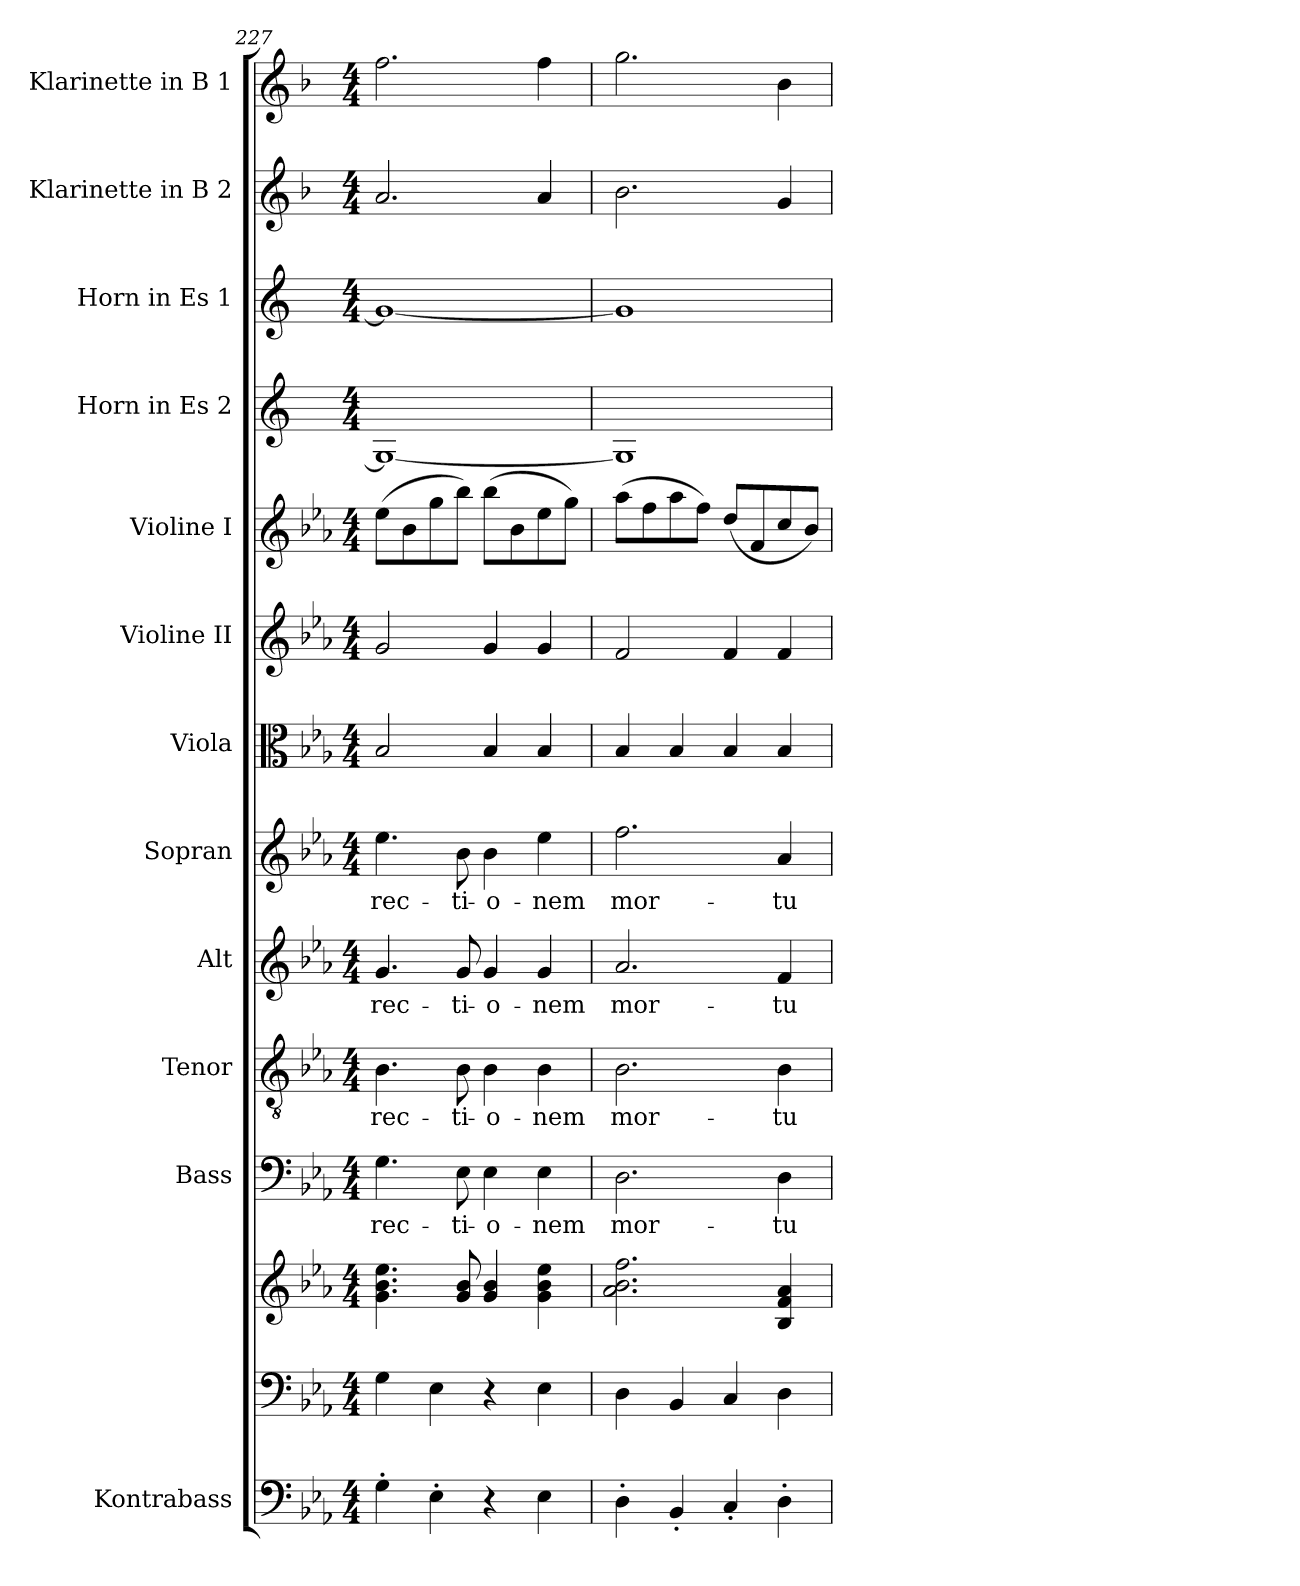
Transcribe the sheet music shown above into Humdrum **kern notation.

**kern	**kern	**kern	**kern	**text	**kern	**text	**kern	**text	**kern	**text	**kern	**kern	**kern	**kern	**kern	**kern	**kern
*part13	*part12	*part12	*part11	*part11	*part10	*part10	*part9	*part9	*part8	*part8	*part7	*part6	*part5	*part4	*part3	*part2	*part1
*staff14	*staff13	*staff12	*staff11	*staff11	*staff10	*staff10	*staff9	*staff9	*staff8	*staff8	*staff7	*staff6	*staff5	*staff4	*staff3	*staff2	*staff1
*I"Kontrabass	*	*	*I"Bass	*	*I"Tenor	*	*I"Alt	*	*I"Sopran	*	*I"Viola	*I"Violine II	*I"Violine I	*I"Horn in Es 2	*I"Horn in Es 1	*I"Klarinette in B 2	*I"Klarinette in B 1
*I'Kb.	*	*	*I'B	*	*I'T	*	*I'A	*	*I'S	*	*I'Vla.	*I'Vl. II	*I'Vl. I	*I'Hrn. 2	*I'Hrn. 1	*	*
*clefF4	*clefF4	*clefG2	*clefF4	*	*clefGv2	*	*clefG2	*	*clefG2	*	*clefC3	*clefG2	*clefG2	*clefG2	*clefG2	*clefG2	*clefG2
*ITrd7c12	*	*	*	*	*	*	*	*	*	*	*	*	*	*ITrd5c9	*ITrd5c9	*ITrd1c2	*ITrd1c2
*k[b-e-a-]	*k[b-e-a-]	*k[b-e-a-]	*k[b-e-a-]	*	*k[b-e-a-]	*	*k[b-e-a-]	*	*k[b-e-a-]	*	*k[b-e-a-]	*k[b-e-a-]	*k[b-e-a-]	*k[b-e-a-]	*k[b-e-a-]	*k[b-e-a-]	*k[b-e-a-]
*E-:	*E-:	*E-:	*E-:	*	*E-:	*	*E-:	*	*E-:	*	*E-:	*E-:	*E-:	*E-:	*E-:	*E-:	*E-:
*M4/4	*M4/4	*M4/4	*M4/4	*	*M4/4	*	*M4/4	*	*M4/4	*	*M4/4	*M4/4	*M4/4	*M4/4	*M4/4	*M4/4	*M4/4
=227	=227	=227	=227	=227	=227	=227	=227	=227	=227	=227	=227	=227	=227	=227	=227	=227	=227
!	!	!	!	!LO:LY:b	!	!LO:LY:b	!	!LO:LY:b	!	!LO:LY:b	!	!	!	!	!	!	!
4GG'>\	4G\	4.g\ 4.b-\ 4.ee-\	4.G\	-rec-	4.B-\	-rec-	4.g/	-rec-	4.ee-\	-rec-	2B-/	2g/	(>8ee-\L	1BB-_	1B-_	2.g/	2.ee-\
.	.	.	.	.	.	.	.	.	.	.	.	.	8b-\	.	.	.	.
4EE-'>\	4E-\	.	.	.	.	.	.	.	.	.	.	.	8gg\	.	.	.	.
!	!	!	!	!LO:LY:b	!	!LO:LY:b	!	!LO:LY:b	!	!LO:LY:b	!	!	!	!	!	!	!
.	.	8g/ 8b-/	8E-\	-ti-	8B-\	-ti-	8g/	-ti-	8b-\	-ti-	.	.	8bb-\J)	.	.	.	.
!	!	!	!	!LO:LY:b	!	!LO:LY:b	!	!LO:LY:b	!	!LO:LY:b	!	!	!	!	!	!	!
4r	4r	4g/ 4b-/	4E-\	-o-	4B-\	-o-	4g/	-o-	4b-\	-o-	4B-/	4g/	(>8bb-\L	.	.	.	.
.	.	.	.	.	.	.	.	.	.	.	.	.	8b-\	.	.	.	.
!	!	!	!	!LO:LY:b	!	!LO:LY:b	!	!LO:LY:b	!	!LO:LY:b	!	!	!	!	!	!	!
4EE-\	4E-\	4g\ 4b-\ 4ee-\	4E-\	-nem	4B-\	-nem	4g/	-nem	4ee-\	-nem	4B-/	4g/	8ee-\	.	.	4g/	4ee-\
.	.	.	.	.	.	.	.	.	.	.	.	.	8gg\J)	.	.	.	.
!!LO:PB:g=z
=228	=228	=228	=228	=228	=228	=228	=228	=228	=228	=228	=228	=228	=228	=228	=228	=228	=228
!	!	!	!	!LO:LY:b	!	!LO:LY:b	!	!LO:LY:b	!	!LO:LY:b	!	!	!	!	!	!	!
4DD'>\	4D\	2.a-\ 2.b-\ 2.ff\	2.D\	mor-	2.B-\	mor-	2.a-/	mor-	2.ff\	mor-	4B-/	2f/	(>8aa-\L	1BB-]	1B-]	2.a-\	2.ff\
.	.	.	.	.	.	.	.	.	.	.	.	.	8ff\	.	.	.	.
4BBB-'</	4BB-/	.	.	.	.	.	.	.	.	.	4B-/	.	8aa-\	.	.	.	.
.	.	.	.	.	.	.	.	.	.	.	.	.	8ff\J)	.	.	.	.
4CC'</	4C/	.	.	.	.	.	.	.	.	.	4B-/	4f/	(<8dd/L	.	.	.	.
.	.	.	.	.	.	.	.	.	.	.	.	.	8f/	.	.	.	.
!	!	!	!	!LO:LY:b	!	!LO:LY:b	!	!LO:LY:b	!	!LO:LY:b	!	!	!	!	!	!	!
4DD'>\	4D\	4B-/ 4f/ 4a-/	4D\	-tu-	4B-\	-tu-	4f/	-tu-	4a-/	-tu-	4B-/	4f/	8cc/	.	.	4f/	4a-\
.	.	.	.	.	.	.	.	.	.	.	.	.	8b-/J)	.	.	.	.
=	=	=	=	=	=	=	=	=	=	=	=	=	=	=	=	=	=
*-	*-	*-	*-	*-	*-	*-	*-	*-	*-	*-	*-	*-	*-	*-	*-	*-	*-
